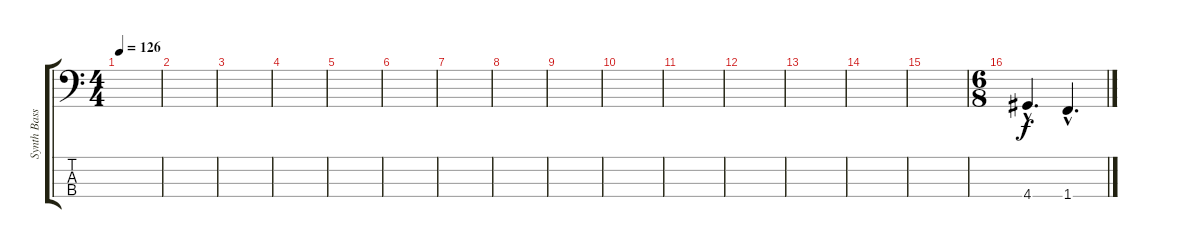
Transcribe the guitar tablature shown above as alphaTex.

\track ("Synth Bass" "Synth Bass") {instrument synthbass1}
\staff {score tabs}
\tuning (G2 D2 A1 E1) {hide}
\ts (4 4)
\tempo 126
\clef f4
\ks c
|
|
|
|
|
|
|
|
|
|
|
|
|
|
|
\ts (6 8)
4.4{hac}.4{d} 1.4{hac}.4{d}
